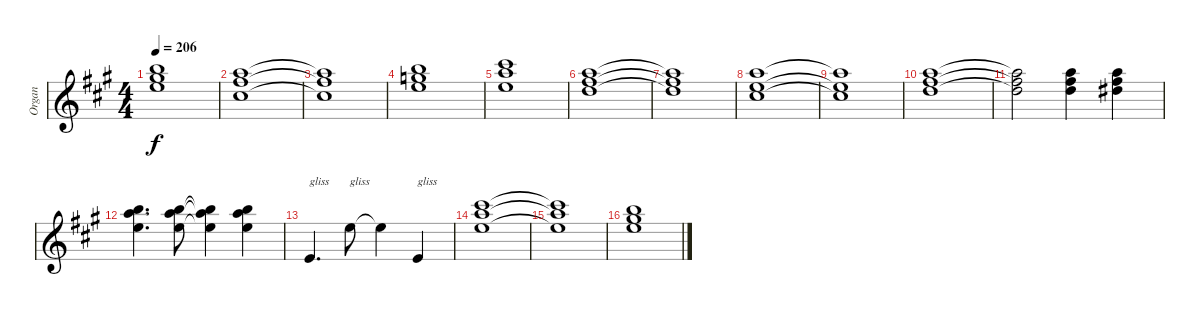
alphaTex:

\track ("Organ" "Organ") {instrument drawbarorgan}
\staff {score}
\tuning (E4 B3 G3 D3 A2 E2 B1) {hide}
\ts (4 4)
\tempo 206
\clef g2
\ks a
(19.1{t} 21.2{t} 21.3{t}).1{dy f} |
(17.1 19.2 18.3).1 |
(17.1{t} 19.2{t} 18.3{t}).1 |
(19.1 20.2 21.3).1 |
(12.1 22.2 30.3).1 |
(17.1 19.2 19.3).1 |
(17.1{t} 19.2{t} 19.3{t}).1 |
(17.1 17.2 18.3).1 |
(17.1{t} 17.2{t} 18.3{t}).1 |
(17.1 19.2 19.3).1 |
(17.1{t} 19.2{t} 19.3{t}).2 (17.1 19.2 19.3).4 (11.1 19.2 26.3).4 |
(19.1 22.2 21.3).4{d} (12.1 22.2 28.3).8 (12.1{t} 22.2{t} 28.3{t}).4 (12.1 22.2 28.3).4 |
0.1.4{d txt "gliss"} 12.1.8{txt "gliss"} 12.1{t}.4 0.1.4{txt "gliss"} |
(12.1 22.2 30.3).1 |
(12.1{t} 22.2{t} 30.3{t}).1 |
(12.1 21.2 28.3).1
